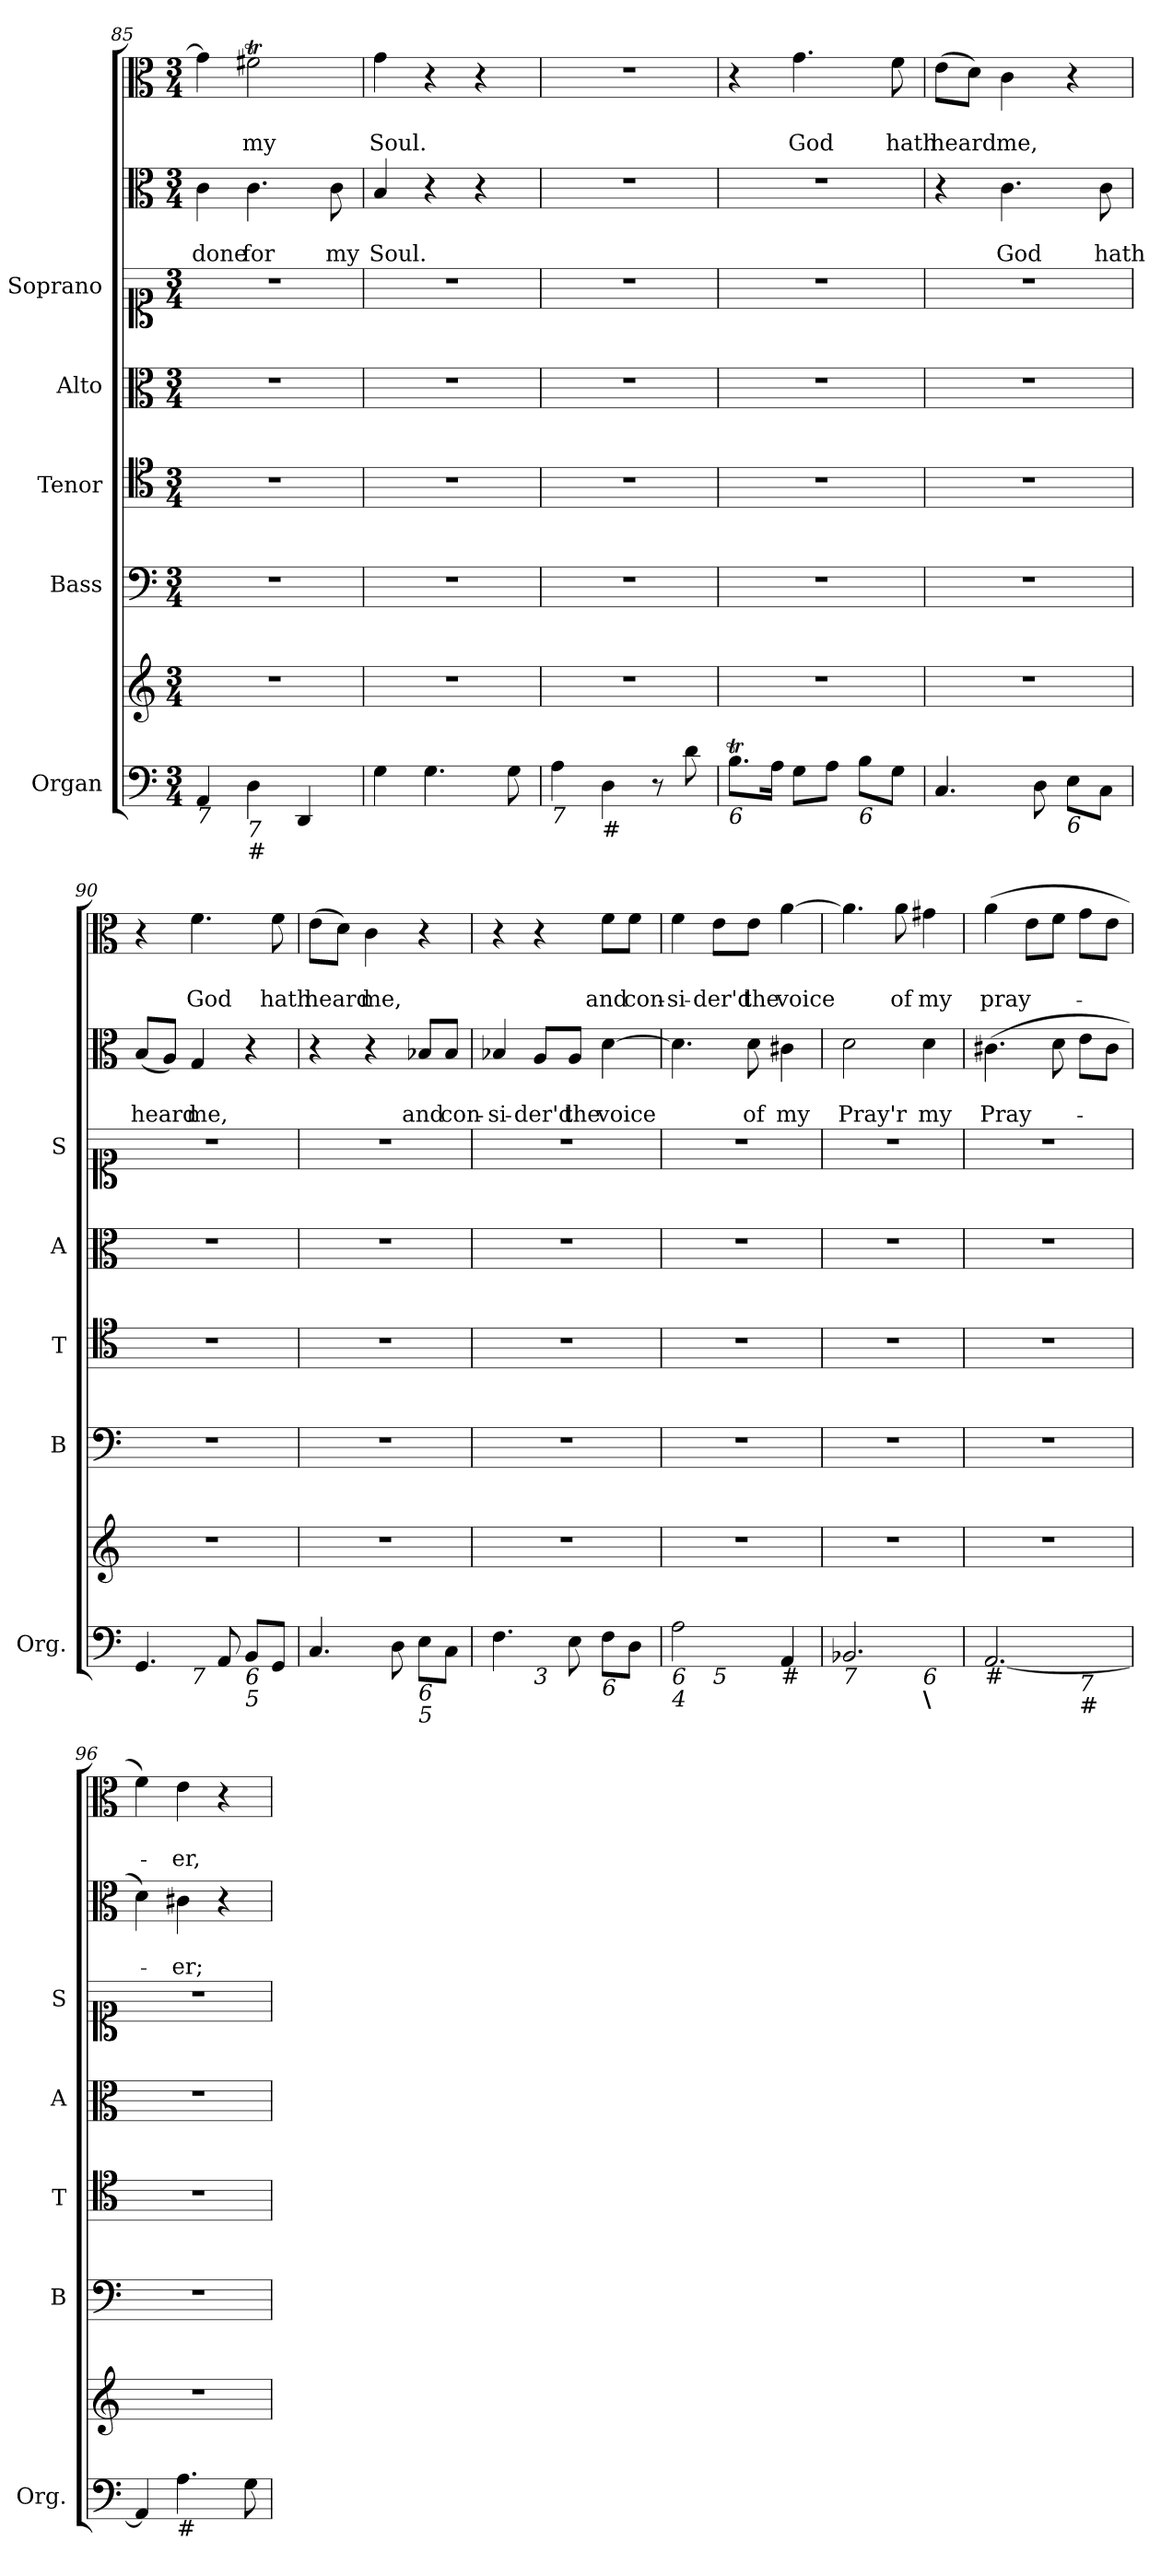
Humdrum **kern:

**kern	**kern	**kern	**kern	**kern	**kern	**kern	**text	**text	**kern	**text	**text
*part7	*part7	*part6	*part5	*part4	*part3	*part2	*part2	*part2	*part1	*part1	*part1
*staff8	*staff7	*staff6	*staff5	*staff4	*staff3	*staff2	*staff2	*staff2	*staff1	*staff1	*staff1
*I"Organ	*	*I"Bass	*I"Tenor	*I"Alto	*I"Soprano	*	*	*	*	*	*
*I'Org.	*	*I'B	*I'T	*I'A	*I'S	*	*	*	*	*	*
*clefF4	*clefG2	*clefF4	*clefC4	*clefC3	*clefC1	*clefC3	*	*	*clefC3	*	*
*k[]	*k[]	*k[]	*k[]	*k[]	*k[]	*k[]	*	*	*k[]	*	*
*C:	*C:	*C:	*C:	*C:	*C:	*C:	*	*	*C:	*	*
*M3/4	*M3/4	*M3/4	*M3/4	*M3/4	*M3/4	*M3/4	*	*	*M3/4	*	*
=85	=85	=85	=85	=85	=85	=85	=85	=85	=85	=85	=85
!LO:TX:b:i:t=7	!	!	!	!	!	!	!	!	!	!	!
!	!	!	!	!	!	!	!	!LO:LY:b	!	!	!
4AA/	2.r	2.r	2.r	2.r	2.r	4c\	.	done	4g\]	.	.
!LO:TX:b:i:t=7	!	!	!	!	!	!	!	!	!	!	!
!LO:TX:b:t=#	!	!	!	!	!	!	!	!	!	!	!
!	!	!	!	!	!	!	!	!LO:LY:b	!	!	!LO:LY:b
4D\	.	.	.	.	.	4.c\	.	for	2f#Xt\	.	my
4DD/	.	.	.	.	.	.	.	.	.	.	.
!	!	!	!	!	!	!	!	!LO:LY:b	!	!	!
.	.	.	.	.	.	8c\	.	my	.	.	.
=86	=86	=86	=86	=86	=86	=86	=86	=86	=86	=86	=86
!	!	!	!	!	!	!	!	!LO:LY:b	!	!	!LO:LY:b
4G\	2.r	2.r	2.r	2.r	2.r	4B/	.	Soul.	4g\	.	Soul.
4.G\	.	.	.	.	.	4r	.	.	4r	.	.
.	.	.	.	.	.	4r	.	.	4r	.	.
8G\	.	.	.	.	.	.	.	.	.	.	.
!!LO:LB:g=z
=87	=87	=87	=87	=87	=87	=87	=87	=87	=87	=87	=87
!LO:TX:b:i:t=7	!	!	!	!	!	!	!	!	!	!	!
4A\	2.r	2.r	2.r	2.r	2.r	2.r	.	.	2.r	.	.
!LO:TX:b:t=#	!	!	!	!	!	!	!	!	!	!	!
4D\	.	.	.	.	.	.	.	.	.	.	.
8r	.	.	.	.	.	.	.	.	.	.	.
8d\	.	.	.	.	.	.	.	.	.	.	.
=88	=88	=88	=88	=88	=88	=88	=88	=88	=88	=88	=88
!LO:TX:b:i:t=6	!	!	!	!	!	!	!	!	!	!	!
8.Bt\L	2.r	2.r	2.r	2.r	2.r	2.r	.	.	4r	.	.
16A\Jk	.	.	.	.	.	.	.	.	.	.	.
!	!	!	!	!	!	!	!	!	!	!	!LO:LY:b
8G\L	.	.	.	.	.	.	.	.	4.g\	.	God
8A\J	.	.	.	.	.	.	.	.	.	.	.
!LO:TX:b:i:t=6	!	!	!	!	!	!	!	!	!	!	!
8B\L	.	.	.	.	.	.	.	.	.	.	.
!	!	!	!	!	!	!	!	!	!	!	!LO:LY:b
8G\J	.	.	.	.	.	.	.	.	8f\	.	hath
=89	=89	=89	=89	=89	=89	=89	=89	=89	=89	=89	=89
!	!	!	!	!	!	!	!	!	!	!	!LO:LY:b
4.C/	2.r	2.r	2.r	2.r	2.r	4r	.	.	(>8e\L	.	heard
.	.	.	.	.	.	.	.	.	8d\J)	.	.
!	!	!	!	!	!	!	!	!LO:LY:b	!	!	!LO:LY:b
.	.	.	.	.	.	4.c\	.	God	4c\	.	me,
8D\	.	.	.	.	.	.	.	.	.	.	.
!LO:TX:b:i:t=6	!	!	!	!	!	!	!	!	!	!	!
8E\L	.	.	.	.	.	.	.	.	4r	.	.
!	!	!	!	!	!	!	!	!LO:LY:b	!	!	!
8C\J	.	.	.	.	.	8c\	.	hath	.	.	.
=90	=90	=90	=90	=90	=90	=90	=90	=90	=90	=90	=90
!	!	!	!	!	!	!	!	!LO:LY:b	!	!	!
*^	*	*	*	*	*	*	*	*	*	*	*
4.GG/	4ryy	2.r	2.r	2.r	2.r	2.r	(<8B/L	.	heard	4r	.	.
.	.	.	.	.	.	.	8A/J)	.	.	.	.	.
!	!LO:TX:b:i:t=7	!	!	!	!	!	!	!	!	!	!	!
!	!	!	!	!	!	!	!	!	!LO:LY:b	!	!	!LO:LY:b
.	2ryy	.	.	.	.	.	4G/	.	me,	4.f\	.	God
8AA/	.	.	.	.	.	.	.	.	.	.	.	.
!LO:TX:b:i:t=6	!	!	!	!	!	!	!	!	!	!	!	!
!LO:TX:b:i:t=5	!	!	!	!	!	!	!	!	!	!	!	!
8BB/L	.	.	.	.	.	.	4r	.	.	.	.	.
!	!	!	!	!	!	!	!	!	!	!	!	!LO:LY:b
8GG/J	.	.	.	.	.	.	.	.	.	8f\	.	hath
=91	=91	=91	=91	=91	=91	=91	=91	=91	=91	=91	=91	=91
!	!	!	!	!	!	!	!	!	!	!	!	!LO:LY:b
*v	*v	*	*	*	*	*	*	*	*	*	*	*
4.C/	2.r	2.r	2.r	2.r	2.r	4r	.	.	(>8e\L	.	heard
.	.	.	.	.	.	.	.	.	8d\J)	.	.
!	!	!	!	!	!	!	!	!	!	!	!LO:LY:b
.	.	.	.	.	.	4r	.	.	4c\	.	me,
8D\	.	.	.	.	.	.	.	.	.	.	.
!LO:TX:b:i:t=6	!	!	!	!	!	!	!	!	!	!	!
!LO:TX:b:i:t=5	!	!	!	!	!	!	!	!	!	!	!
!	!	!	!	!	!	!	!	!LO:LY:b	!	!	!
8E\L	.	.	.	.	.	8B-X/L	.	and	4r	.	.
!	!	!	!	!	!	!	!	!LO:LY:b	!	!	!
8C\J	.	.	.	.	.	8B-/J	.	con-	.	.	.
!!LO:LB:g=z
=92	=92	=92	=92	=92	=92	=92	=92	=92	=92	=92	=92
!LO:TX:b:i:t=4	!	!	!	!	!	!	!	!	!	!	!
!	!	!	!	!	!	!	!	!LO:LY:b	!	!	!
*^	*	*	*	*	*	*	*	*	*	*	*
4.F\	4ryy	2.r	2.r	2.r	2.r	2.r	4B-X/	.	-si-	4r	.	.
!	!LO:TX:b:i:t=3	!	!	!	!	!	!	!	!	!	!	!
!	!	!	!	!	!	!	!	!	!LO:LY:b	!	!	!
.	2ryy	.	.	.	.	.	8A/L	.	-der'd	4r	.	.
!	!	!	!	!	!	!	!	!	!LO:LY:b	!	!	!
8E\	.	.	.	.	.	.	8A/J	.	the	.	.	.
!LO:TX:b:i:t=6	!	!	!	!	!	!	!	!	!	!	!	!
!	!	!	!	!	!	!	!	!	!LO:LY:b	!	!	!LO:LY:b
8F\L	.	.	.	.	.	.	[4d\	.	voice	8f\L	.	and
!	!	!	!	!	!	!	!	!	!	!	!	!LO:LY:b
8D\J	.	.	.	.	.	.	.	.	.	8f\J	.	con-
=93	=93	=93	=93	=93	=93	=93	=93	=93	=93	=93	=93	=93
!LO:TX:b:i:t=6	!	!	!	!	!	!	!	!	!	!	!	!
!LO:TX:b:i:t=4	!	!	!	!	!	!	!	!	!	!	!	!
!	!	!	!	!	!	!	!	!	!	!	!	!LO:LY:b
2A\	4ryy	2.r	2.r	2.r	2.r	2.r	4.d\]	.	.	4f\	.	-si-
!	!LO:TX:b:i:t=5	!	!	!	!	!	!	!	!	!	!	!
!	!	!	!	!	!	!	!	!	!	!	!	!LO:LY:b
.	2ryy	.	.	.	.	.	.	.	.	8e\L	.	-der'd
!	!	!	!	!	!	!	!	!	!LO:LY:b	!	!	!LO:LY:b
.	.	.	.	.	.	.	8d\	.	of	8e\J	.	the
!LO:TX:b:t=#	!	!	!	!	!	!	!	!	!	!	!	!
!	!	!	!	!	!	!	!	!	!LO:LY:b	!	!	!LO:LY:b
4AA/	.	.	.	.	.	.	4c#X\	.	my	[4a\	.	voice
=94	=94	=94	=94	=94	=94	=94	=94	=94	=94	=94	=94	=94
!LO:TX:b:i:t=7	!	!	!	!	!	!	!	!	!	!	!	!
!	!	!	!	!	!	!	!	!	!LO:LY:b	!	!	!
2.BB-X/	2ryy	2.r	2.r	2.r	2.r	2.r	2d\	.	Pray'r	4.a\]	.	.
!	!	!	!	!	!	!	!	!	!	!	!	!LO:LY:b
.	.	.	.	.	.	.	.	.	.	8a\	.	of
!	!LO:TX:b:i:t=6	!	!	!	!	!	!	!	!	!	!	!
!	!LO:TX:b:B:t=\	!	!	!	!	!	!	!	!	!	!	!
!	!	!	!	!	!	!	!	!	!LO:LY:b	!	!	!LO:LY:b
.	4ryy	.	.	.	.	.	4d\	.	my	4g#X\	.	my
=95	=95	=95	=95	=95	=95	=95	=95	=95	=95	=95	=95	=95
!LO:TX:b:t=#	!	!	!	!	!	!	!	!	!	!	!	!
!	!	!	!	!	!	!	!	!	!LO:LY:b	!	!	!LO:LY:b
[2.AA/	2ryy	2.r	2.r	2.r	2.r	2.r	(>4.c#X\	.	Pray-	(>4a\	.	pray-
.	.	.	.	.	.	.	.	.	.	8e\L	.	.
.	.	.	.	.	.	.	8d\	.	.	8f\J	.	.
!	!LO:TX:b:i:t=7	!	!	!	!	!	!	!	!	!	!	!
!	!LO:TX:b:t=#	!	!	!	!	!	!	!	!	!	!	!
.	4ryy	.	.	.	.	.	8e\L	.	.	8g\L	.	.
.	.	.	.	.	.	.	8c#\J	.	.	8e\J	.	.
=96	=96	=96	=96	=96	=96	=96	=96	=96	=96	=96	=96	=96
!LO:TX:b:i:t=6	!	!	!	!	!	!	!	!	!	!	!	!
!LO:TX:b:i:t=4	!	!	!	!	!	!	!	!	!	!	!	!
*v	*v	*	*	*	*	*	*	*	*	*	*	*
4AA/]	2.r	2.r	2.r	2.r	2.r	4d\)	.	.	4f\)	.	.
!LO:TX:b:t=#	!	!	!	!	!	!	!	!	!	!	!
!	!	!	!	!	!	!	!	!LO:LY:b	!	!	!LO:LY:b
4.A\	.	.	.	.	.	4c#X\	.	-er;	4e\	.	-er,
.	.	.	.	.	.	4r	.	.	4r	.	.
8G\	.	.	.	.	.	.	.	.	.	.	.
=	=	=	=	=	=	=	=	=	=	=	=
*-	*-	*-	*-	*-	*-	*-	*-	*-	*-	*-	*-
